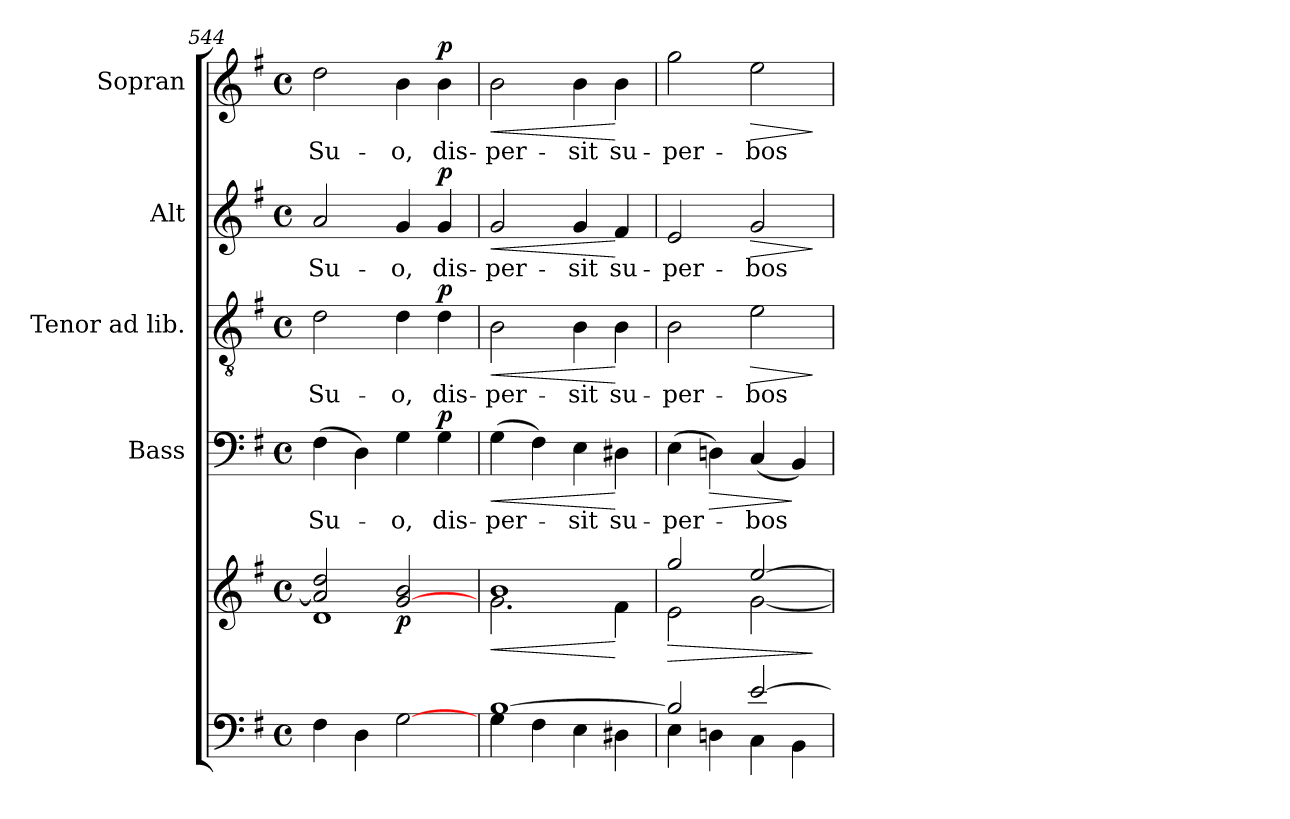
**kern	**kern	**dynam	**kern	**text	**dynam	**kern	**text	**dynam	**kern	**text	**dynam	**kern	**text	**dynam
*part5	*part5	*part5	*part4	*part4	*part4	*part3	*part3	*part3	*part2	*part2	*part2	*part1	*part1	*part1
*staff6	*staff5	*staff5/6	*staff4	*staff4	*staff4	*staff3	*staff3	*staff3	*staff2	*staff2	*staff2	*staff1	*staff1	*staff1
*	*	*	*I"Bass	*	*	*I"Tenor ad lib.	*	*	*I"Alt	*	*	*I"Sopran	*	*
*	*	*	*I'B.	*	*	*I'T.	*	*	*I'A.	*	*	*I'S.	*	*
*clefF4	*clefG2	*	*clefF4	*	*	*clefGv2	*	*	*clefG2	*	*	*clefG2	*	*
*k[f#]	*k[f#]	*	*k[f#]	*	*	*k[f#]	*	*	*k[f#]	*	*	*k[f#]	*	*
*G:	*G:	*	*G:	*	*	*G:	*	*	*G:	*	*	*G:	*	*
*M4/4	*M4/4	*	*M4/4	*	*	*M4/4	*	*	*M4/4	*	*	*M4/4	*	*
*met(c)	*met(c)	*	*met(c)	*	*	*met(c)	*	*	*met(c)	*	*	*met(c)	*	*
=544	=544	=544	=544	=544	=544	=544	=544	=544	=544	=544	=544	=544	=544	=544
*	*^	*	*	*	*	*	*	*	*	*	*	*	*	*
!	!	!	!	!	!LO:LY:b	!	!	!LO:LY:b	!	!	!LO:LY:b	!	!	!LO:LY:b	!
4F#\	2a/] 2dd/	1d	.	(>4F#\	Su-	.	2d\	Su-	.	2a/	Su-	.	2dd\	Su-	.
4D\	.	.	.	4D\)	.	.	.	.	.	.	.	.	.	.	.
!	!	!	!LO:DY:b	!	!LO:LY:b	!	!	!LO:LY:b	!	!	!LO:LY:b	!	!	!LO:LY:b	!
[<2G\	[>2g/ 2b/	.	p	4G\	-o,	.	4d\	-o,	.	4g/	-o,	.	4b\	-o,	.
!	!	!	!	!	!LO:LY:b	!LO:DY:a	!	!LO:LY:b	!LO:DY:a	!	!LO:LY:b	!LO:DY:a	!	!LO:LY:b	!LO:DY:a
.	.	.	.	4G\	dis-	p	4d\	dis-	p	4g/	dis-	p	4b\	dis-	p
=545	=545	=545	=545	=545	=545	=545	=545	=545	=545	=545	=545	=545	=545	=545	=545
*^	*	*	*	*	*	*	*	*	*	*	*	*	*	*	*
!	!	!	!	!LO:HP:b	!	!LO:LY:b	!LO:HP:b	!	!LO:LY:b	!LO:HP:b	!	!LO:LY:b	!LO:HP:b	!	!LO:LY:b	!LO:HP:b
[>1B	4G\	1b	2.g\	<	(>4G\	-per-	<	2B\	-per-	<	2g/	-per-	<	2b\	-per-	<
.	4F#\	.	.	.	4F#\)	.	.	.	.	.	.	.	.	.	.	.
!	!	!	!	!	!	!LO:LY:b	!	!	!LO:LY:b	!	!	!LO:LY:b	!	!	!LO:LY:b	!
.	4E\	.	.	.	4E\	-sit	.	4B\	-sit	.	4g/	-sit	.	4b\	-sit	.
!	!	!	!	!	!	!LO:LY:b	!	!	!LO:LY:b	!	!	!LO:LY:b	!	!	!LO:LY:b	!
.	4D#X\	.	4f#\	[	4D#X\	su-	[	4B\	su-	[	4f#/	su-	[	4b\	su-	[
!!LO:LB:g=z
=546	=546	=546	=546	=546	=546	=546	=546	=546	=546	=546	=546	=546	=546	=546	=546	=546
!	!	!	!	!LO:HP:b	!	!LO:LY:b	!	!	!LO:LY:b	!	!	!LO:LY:b	!	!	!LO:LY:b	!
2B/]	4E\	2gg/	2e\	>	(>4E\	-per-	.	2B\	-per-	.	2e/	-per-	.	2gg\	-per-	.
!	!	!	!	!	!	!	!LO:HP:b	!	!	!	!	!	!	!	!	!
.	4Dn\	.	.	.	4Dn\)	.	>	.	.	.	.	.	.	.	.	.
!	!	!	!	!	!	!LO:LY:b	!	!	!LO:LY:b	!LO:HP:b	!	!LO:LY:b	!LO:HP:b	!	!LO:LY:b	!LO:HP:b
[>2e/	4C\	[>2ee/	[<2g\	.	(<4C/	-bos	.	2e\	-bos	>	2g/	-bos	>	2ee\	-bos	>
.	4BB\	.	.	.	4BB/)	.	]	.	.	.	.	.	.	.	.	.
*v	*v	*	*	*	*	*	*	*	*	*	*	*	*	*	*	*
*	*v	*v	*	*	*	*	*	*	*	*	*	*	*	*	*
.	.	]	.	.	.	.	.	]	.	.	]	.	.	]
=	=	=	=	=	=	=	=	=	=	=	=	=	=	=
*-	*-	*-	*-	*-	*-	*-	*-	*-	*-	*-	*-	*-	*-	*-
